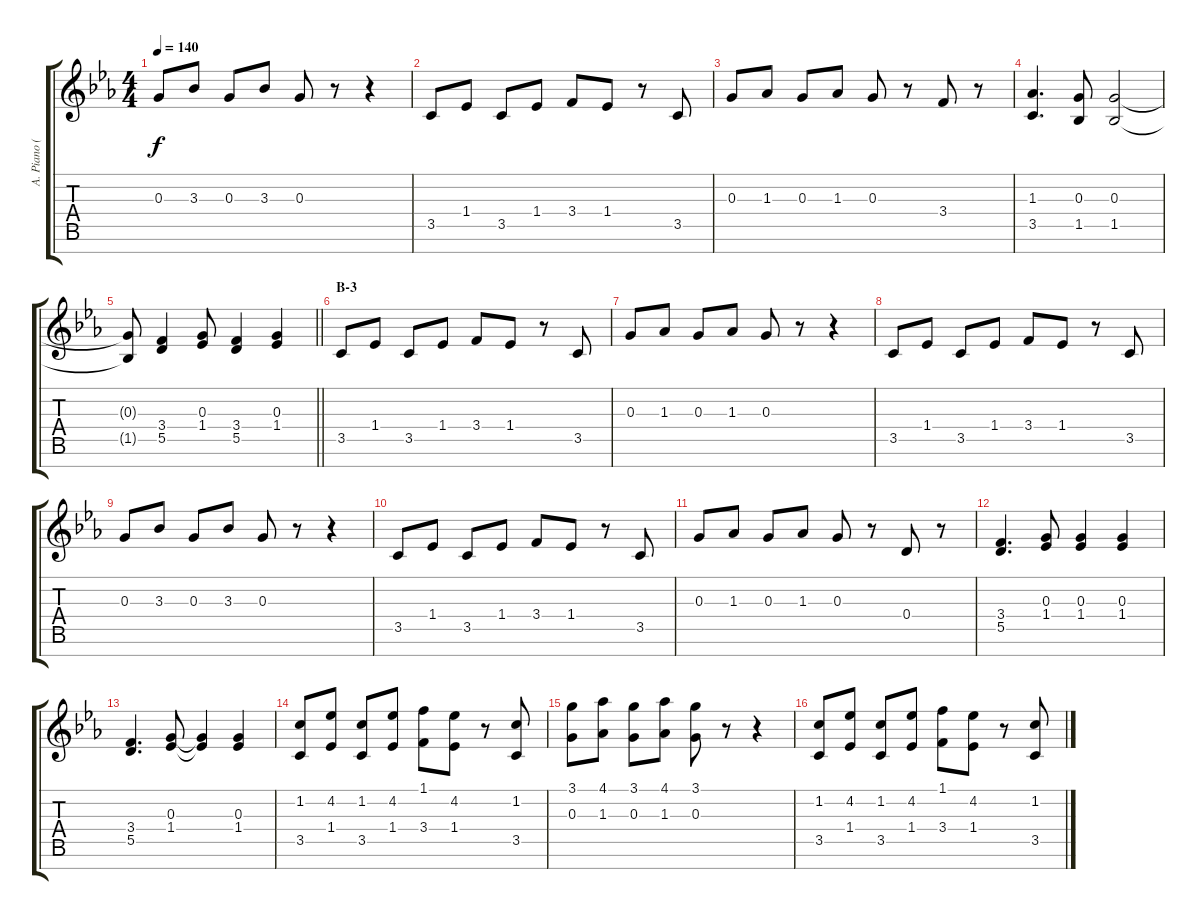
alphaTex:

\track ("A. Piano (Right Hand)" "A. Piano (") {instrument acousticgrandpiano}
\staff {score tabs}
\tuning (E5 B4 G4 D4 A3 E3 B2) {hide}
\ts (4 4)
\tempo 140
\clef g2
\ks eb
0.3.8{dy f} 3.3.8 0.3.8 3.3.8 0.3.8 r.8 r.4 |
3.5.8 1.4.8 3.5.8 1.4.8 3.4.8 1.4.8 r.8 3.5.8 |
0.3.8 1.3.8 0.3.8 1.3.8 0.3.8 r.8 3.4.8 r.8 |
(1.3 3.5).4{d} (0.3 1.5).8 (0.3 1.5).2 |
\barLineRight lightlight
(0.3{t} 1.5{t}).8 (3.4 5.5).4 (0.3 1.4).8 (3.4 5.5).4 (0.3 1.4).4 |
\section ("" "B-3")
3.5.8 1.4.8 3.5.8 1.4.8 3.4.8 1.4.8 r.8 3.5.8 |
0.3.8 1.3.8 0.3.8 1.3.8 0.3.8 r.8 r.4 |
3.5.8 1.4.8 3.5.8 1.4.8 3.4.8 1.4.8 r.8 3.5.8 |
0.3.8 3.3.8 0.3.8 3.3.8 0.3.8 r.8 r.4 |
3.5.8 1.4.8 3.5.8 1.4.8 3.4.8 1.4.8 r.8 3.5.8 |
0.3.8 1.3.8 0.3.8 1.3.8 0.3.8 r.8 0.4.8 r.8 |
(3.4 5.5).4{d} (0.3 1.4).8 (0.3 1.4).4 (0.3 1.4).4 |
(3.4 5.5).4{d} (0.3 1.4).8 (0.3{t} 1.4{t}).4 (0.3 1.4).4 |
(1.2 3.5).8 (4.2 1.4).8 (1.2 3.5).8 (4.2 1.4).8 (1.1 3.4).8 (4.2 1.4).8 r.8 (1.2 3.5).8 |
(3.1 0.3).8 (4.1 1.3).8 (3.1 0.3).8 (4.1 1.3).8 (3.1 0.3).8 r.8 r.4 |
(1.2 3.5).8 (4.2 1.4).8 (1.2 3.5).8 (4.2 1.4).8 (1.1 3.4).8 (4.2 1.4).8 r.8 (1.2 3.5).8
